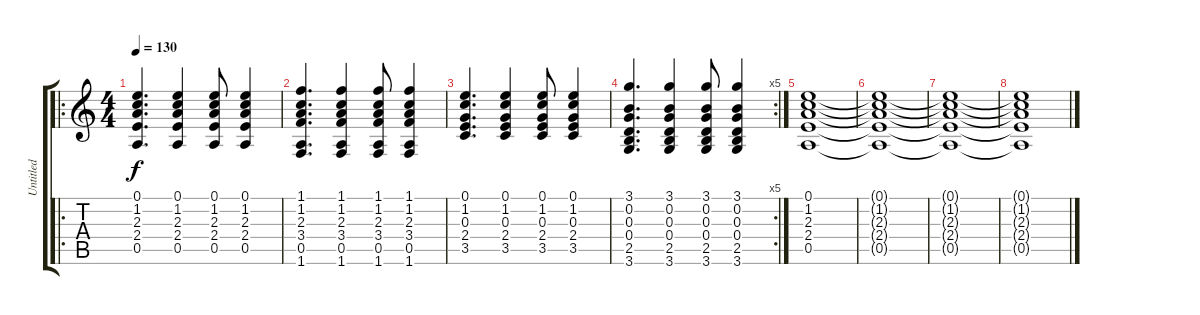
\track ("Untitled" "Untitled") {instrument overdrivenguitar}
\staff {score tabs}
\tuning (E4 B3 G3 D3 A2 E2) {hide}
\ro
\ts (4 4)
\tempo 130
\clef g2
\ks c
(0.1 1.2 2.3 2.4 0.5).4{d dy f} (0.1 1.2 2.3 2.4 0.5).4 (0.1 1.2 2.3 2.4 0.5).8 (0.1 1.2 2.3 2.4 0.5).4 |
(1.1 1.2 2.3 3.4 0.5 1.6).4{d} (1.1 1.2 2.3 3.4 0.5 1.6).4 (1.1 1.2 2.3 3.4 0.5 1.6).8 (1.1 1.2 2.3 3.4 0.5 1.6).4 |
(0.1 1.2 0.3 2.4 3.5).4{d} (0.1 1.2 0.3 2.4 3.5).4 (0.1 1.2 0.3 2.4 3.5).8 (0.1 1.2 0.3 2.4 3.5).4 |
\rc 5
(3.1 0.2 0.3 0.4 2.5 3.6).4{d} (3.1 0.2 0.3 0.4 2.5 3.6).4 (3.1 0.2 0.3 0.4 2.5 3.6).8 (3.1 0.2 0.3 0.4 2.5 3.6).4 |
(0.1 1.2 2.3 2.4 0.5).1 |
(0.1{t} 1.2{t} 2.3{t} 2.4{t} 0.5{t}).1 |
(0.1{t} 1.2{t} 2.3{t} 2.4{t} 0.5{t}).1 |
(0.1{t} 1.2{t} 2.3{t} 2.4{t} 0.5{t}).1
